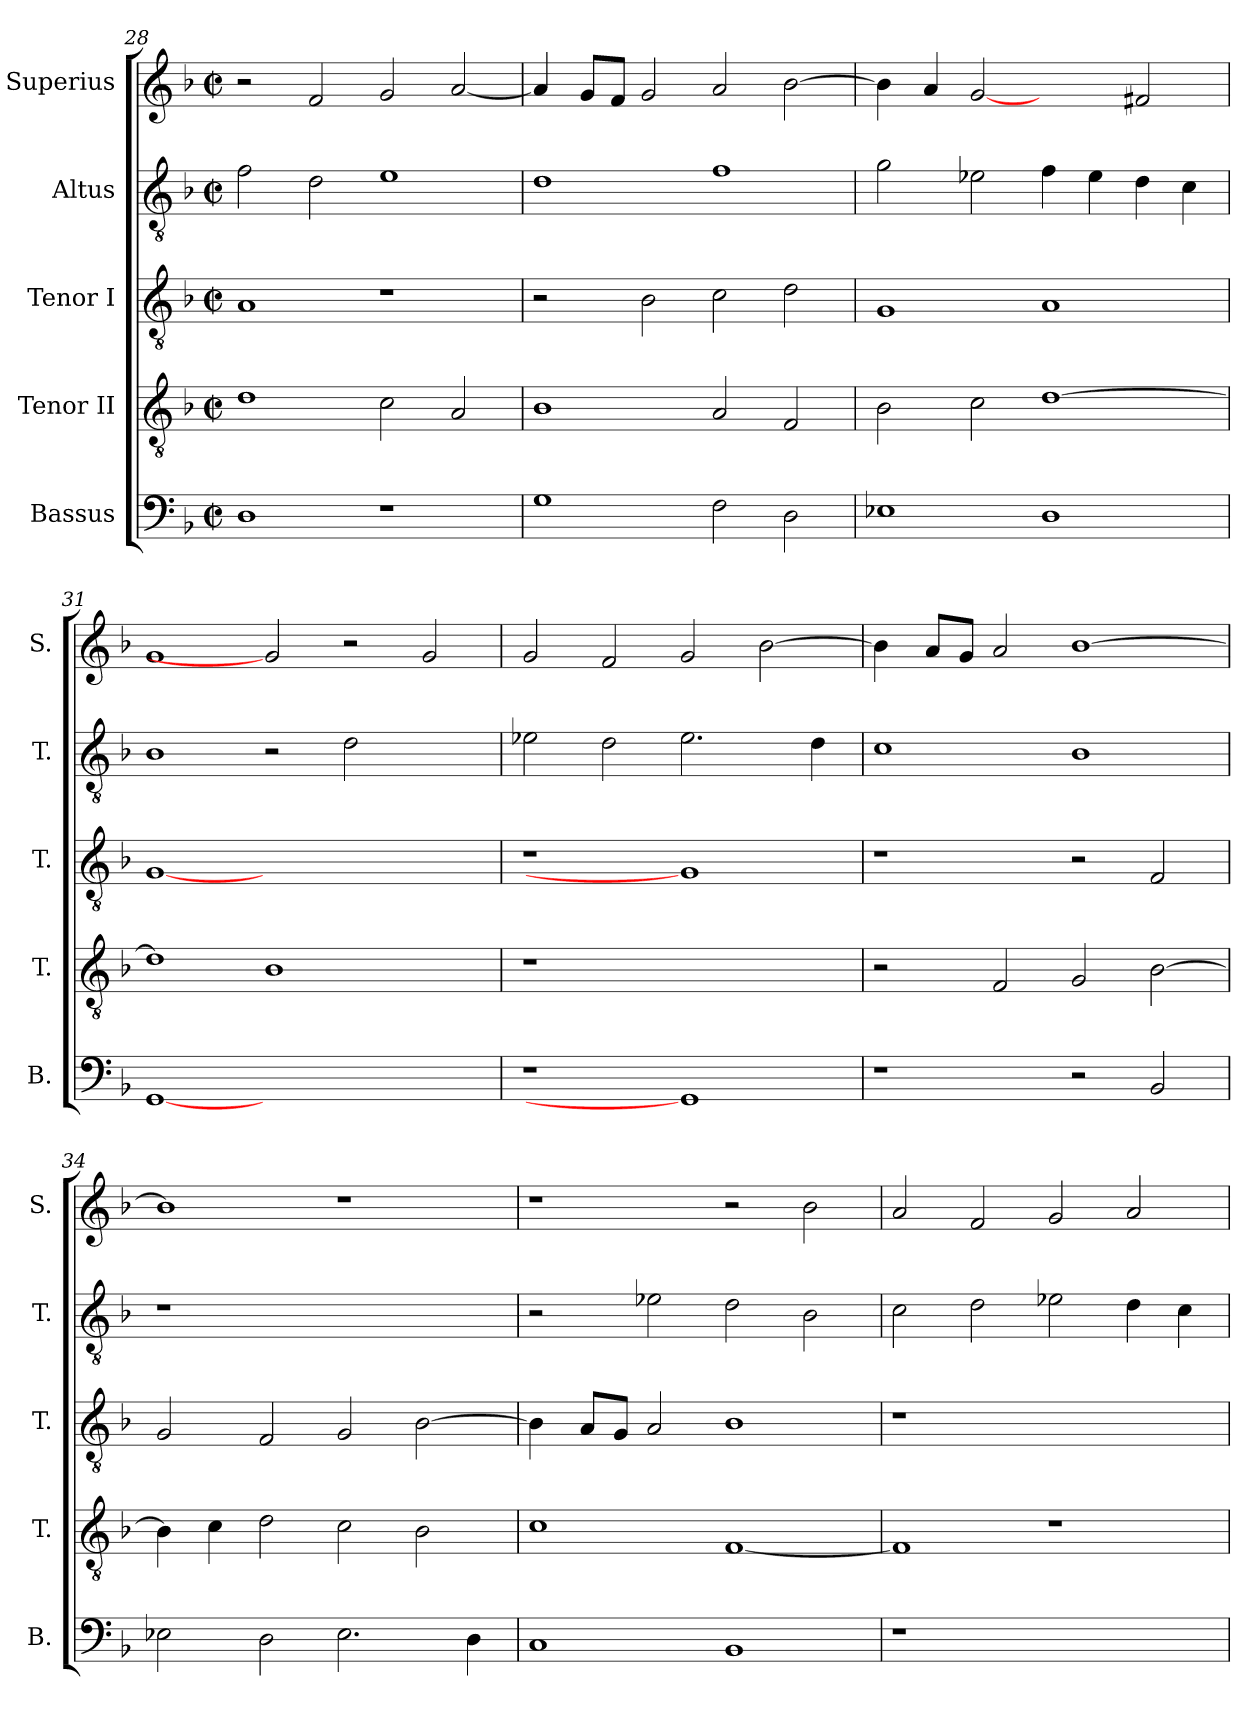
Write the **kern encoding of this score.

**kern	**kern	**kern	**kern	**kern
*part5	*part4	*part3	*part2	*part1
*staff5	*staff4	*staff3	*staff2	*staff1
*I"Bassus	*I"Tenor II	*I"Tenor I	*I"Altus	*I"Superius
*I'B.	*I'T.	*I'T.	*I'T.	*I'S.
*clefF4	*clefGv2	*clefGv2	*clefGv2	*clefG2
*	*ITrd7c12	*ITrd7c12	*ITrd7c12	*
*k[b-]	*k[b-]	*k[b-]	*k[b-]	*k[b-]
*F:	*F:	*F:	*F:	*F:
*M2/2	*M2/2	*M2/2	*M2/2	*M2/2
*met(c|)	*met(c|)	*met(c|)	*met(c|)	*met(c|)
=28	=28	=28	=28	=28
1Di	1Di	1AAi	2Fi\	2r
.	.	.	2Di\	2fi/
1r	2Ci\	1r	1Ei	2gi/
.	2AAi/	.	.	[<2ai/
!!LO:PB:g=z
=29	=29	=29	=29	=29
1Gi	1BB-i	2r	1Di	4ai/]
.	.	.	.	8gi/L
.	.	.	.	8fi/J
.	.	2BB-i\	.	2gi/
2Fi\	2AAi/	2Ci\	1Fi	2ai/
2Di\	2FFi/	2Di\	.	[>2b-i\
=30	=30	=30	=30	=30
1E-Xi	2BB-i\	1GGi	2Gi\	4b-i\]
.	.	.	.	4ai/
.	2Ci\	.	2E-Xi\	[2gi
1Di	[>1Di	1AAi	4Fi\	2ryy
.	.	.	4E-i\	.
.	.	.	4Di\	2f#Xi/
.	.	.	4Ci\	.
=31	=31	=31	=31	=31
[1GGi	1Di]	[1GGi	1BB-i	1gi
1.ryy	1BB-i	1.ryy	2r	2gi]
.	.	.	2Di\	2r
.	2ryy	.	2ryy	2gi/
=32	=32	=32	=32	=32
!LO:N:vis=1	!LO:N:vis=1	!LO:N:vis=1	!	!
1r	1r	1r	2E-Xi\	2gi/
.	.	.	2Di\	2fi/
1GGi]	1ryy	1GGi]	2.E-i\	2gi/
.	.	.	.	[>2b-i\
.	.	.	4Di\	.
!!LO:LB:g=z
=33	=33	=33	=33	=33
1r	2r	1r	1Ci	4b-i\]
.	.	.	.	8ai/L
.	.	.	.	8gi/J
.	2FFi/	.	.	2ai/
2r	2GGi/	2r	1BB-i	[>1b-i
2BB-i/	[>2BB-i\	2FFi/	.	.
=34	=34	=34	=34	=34
!	!	!	!LO:N:vis=1	!
2E-Xi\	4BB-i\]	2GGi/	1r	1b-i]
.	4Ci\	.	.	.
2Di\	2Di\	2FFi/	.	.
2.E-i\	2Ci\	2GGi/	1ryy	1r
.	2BB-i\	[>2BB-i\	.	.
4Di\	.	.	.	.
=35	=35	=35	=35	=35
1Ci	1Ci	4BB-i\]	2r	1r
.	.	8AAi/L	.	.
.	.	8GGi/J	.	.
.	.	2AAi/	2E-Xi\	.
1BB-i	[<1FFi	1BB-i	2Di\	2r
.	.	.	2BB-i\	2b-i\
=36	=36	=36	=36	=36
!LO:N:vis=1	!	!LO:N:vis=1	!	!
1r	1FFi]	1r	2Ci\	2ai/
.	.	.	2Di\	2fi/
1ryy	1r	1ryy	2E-Xi\	2gi/
.	.	.	4Di\	2ai/
.	.	.	4Ci\	.
=	=	=	=	=
*-	*-	*-	*-	*-
